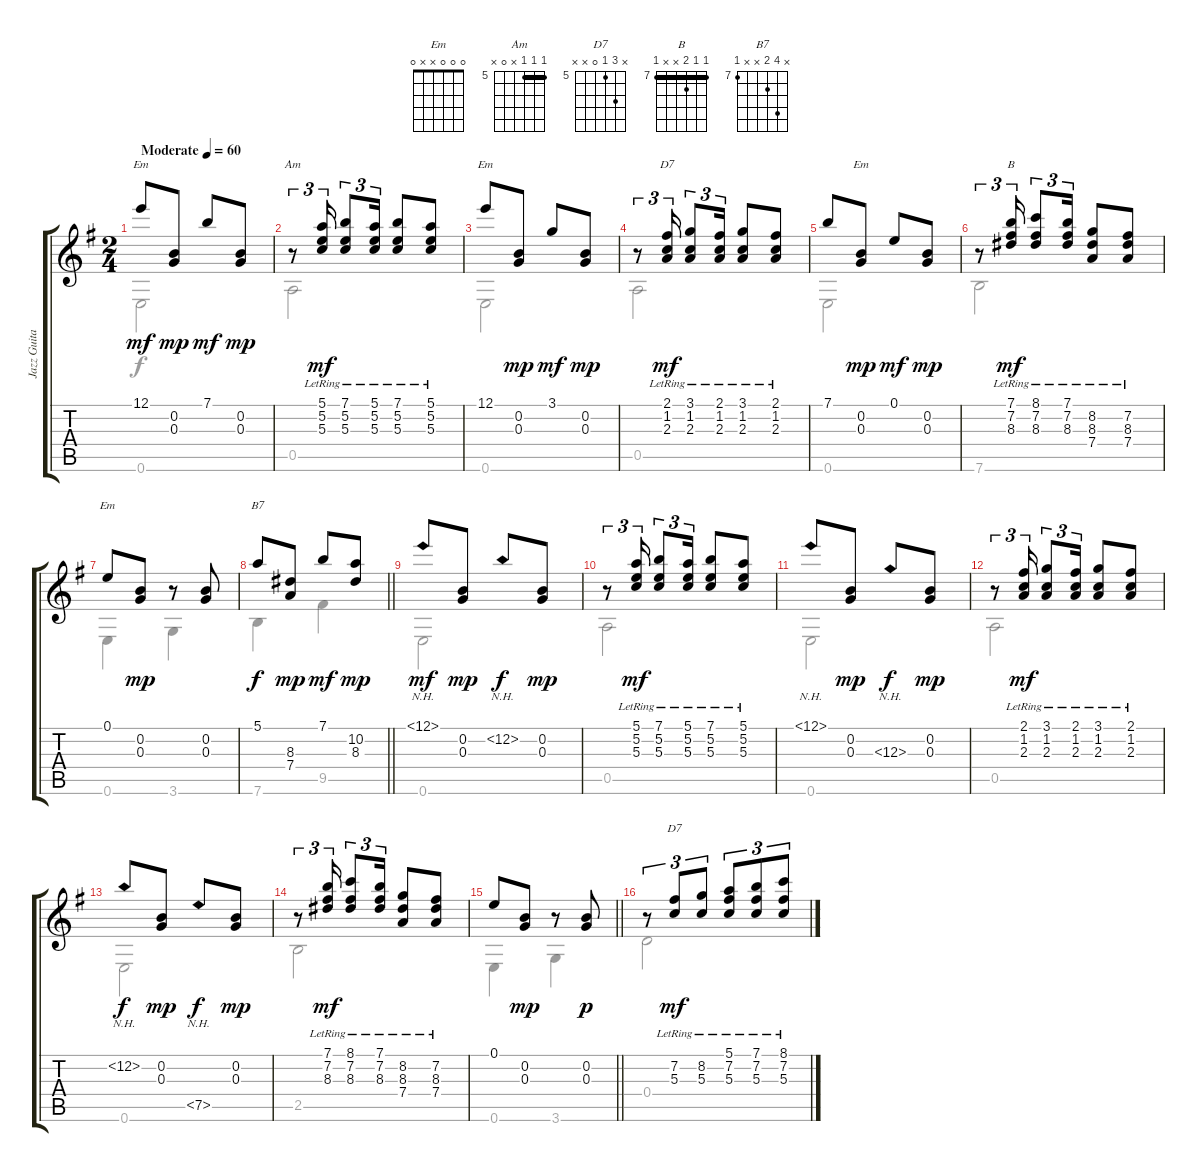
\track ("Jazz Guitar" "Jazz Guita") {instrument electricguitarjazz}
\staff {score tabs}
\tuning (E4 B3 G3 D3 A2 E2) {hide}
\chord ("Em" 12 0 0 x x 0) {firstfret 10}
\chord ("Am" 5 5 5 x 0 x) {firstfret 5 barre 5}
\chord ("Em" 12 0 0 x x 0) {firstfret 12}
\chord ("D7" 2 1 2 0 0 x)
\chord ("Em" 7 0 0 x x 0) {firstfret 3}
\chord ("B" 7 7 8 x x 7) {firstfret 7 barre 7}
\chord ("Em" 0 0 0 x x 0)
\chord ("B7" x 10 8 x x 7) {firstfret 7}
\chord ("D7" x 7 5 0 x x) {firstfret 5}
\voice
\ts (2 4)
\tempo (60 "Moderate")
\clef g2
\ks g
12.1.8{ch "Em" dy mf instrument electricguitarjazz} (0.2 0.3).8{dy mp} 7.1.8{dy mf} (0.2 0.3).8{dy mp} |
r.8{tu (3 2) ch "Am"} (5.1{lr} 5.2{lr} 5.3{lr}).16{tu (3 2) dy mf} (7.1{lr} 5.2{lr} 5.3{lr}).8{tu (3 2)} (5.1{lr} 5.2{lr} 5.3{lr}).16{tu (3 2)} (7.1{lr} 5.2{lr} 5.3{lr}).8 (5.1{lr} 5.2{lr} 5.3{lr}).8 |
12.1.8{ch "Em"} (0.2 0.3).8{dy mp} 3.1.8{dy mf} (0.2 0.3).8{dy mp} |
r.8{tu (3 2)} (2.1{lr} 1.2{lr} 2.3{lr}).16{tu (3 2) ch "D7" dy mf} (3.1{lr} 1.2{lr} 2.3{lr}).8{tu (3 2)} (2.1{lr} 1.2{lr} 2.3{lr}).16{tu (3 2)} (3.1{lr} 1.2{lr} 2.3{lr}).8 (2.1{lr} 1.2{lr} 2.3{lr}).8 |
7.1.8 (0.2 0.3).8{ch "Em" dy mp} 0.1.8{dy mf} (0.2 0.3).8{dy mp} |
r.8{tu (3 2)} (7.1{lr} 7.2{lr} 8.3{lr}).16{tu (3 2) ch "B" dy mf} (8.1{lr} 7.2{lr} 8.3{lr}).8{tu (3 2)} (7.1{lr} 7.2{lr} 8.3{lr}).16{tu (3 2)} (8.2{lr} 8.3{lr} 7.4{lr}).8 (7.2{lr} 8.3{lr} 7.4{lr}).8 |
0.1.8{ch "Em"} (0.2 0.3).8{dy mp} r.8 (0.2 0.3).8 |
\barLineRight lightlight
5.1.8{ch "B7" dy f} (8.3 7.4).8{dy mp} 7.1.8{dy mf} (10.2 8.3).8{dy mp} |
12.1{nh}.8{dy mf} (0.2 0.3).8{dy mp} 12.2{nh}.8{dy f} (0.2 0.3).8{dy mp} |
r.8{tu (3 2)} (5.1{lr} 5.2{lr} 5.3{lr}).16{tu (3 2) dy mf} (7.1{lr} 5.2{lr} 5.3{lr}).8{tu (3 2)} (5.1{lr} 5.2{lr} 5.3{lr}).16{tu (3 2)} (7.1{lr} 5.2{lr} 5.3{lr}).8 (5.1{lr} 5.2{lr} 5.3{lr}).8 |
12.1{nh}.8 (0.2 0.3).8{dy mp} 12.3{nh}.8{dy f} (0.2 0.3).8{dy mp} |
r.8{tu (3 2)} (2.1{lr} 1.2{lr} 2.3{lr}).16{tu (3 2) dy mf} (3.1{lr} 1.2{lr} 2.3{lr}).8{tu (3 2)} (2.1{lr} 1.2{lr} 2.3{lr}).16{tu (3 2)} (3.1{lr} 1.2{lr} 2.3{lr}).8 (2.1{lr} 1.2{lr} 2.3{lr}).8 |
12.2{nh}.8{dy f} (0.2 0.3).8{dy mp} 7.5{nh}.8{dy f} (0.2 0.3).8{dy mp} |
r.8{tu (3 2)} (7.1{lr} 7.2{lr} 8.3{lr}).16{tu (3 2) dy mf} (8.1{lr} 7.2{lr} 8.3{lr}).8{tu (3 2)} (7.1{lr} 7.2{lr} 8.3{lr}).16{tu (3 2)} (8.2{lr} 8.3{lr} 7.4{lr}).8 (7.2{lr} 8.3{lr} 7.4{lr}).8 |
\barLineRight lightlight
0.1.8 (0.2 0.3).8{dy mp} r.8 (0.2 0.3).8{dy p} |
r.8{tu (3 2)} (7.2{lr} 5.3{lr}).8{tu (3 2) ch "D7" dy mf} (8.2{lr} 5.3{lr}).8{tu (3 2)} (5.1{lr} 7.2{lr} 5.3{lr}).8{tu (3 2)} (7.1{lr} 7.2{lr} 5.3{lr}).8{tu (3 2)} (8.1{lr} 7.2{lr} 5.3{lr}).8{tu (3 2)}
\voice
\clef g2
\ottava regular
\simile none
\ks g
0.6.2{dy f} |
0.5.2 |
0.6.2 |
0.5.2 |
0.6.2 |
7.6.2 |
0.6.4 3.6.4 |
\barLineRight lightlight
7.6.4 9.5.4 |
0.6.2 |
0.5.2 |
0.6.2 |
0.5.2 |
0.6.2 |
2.5.2 |
\barLineRight lightlight
0.6.4 3.6.4 |
0.4.2
